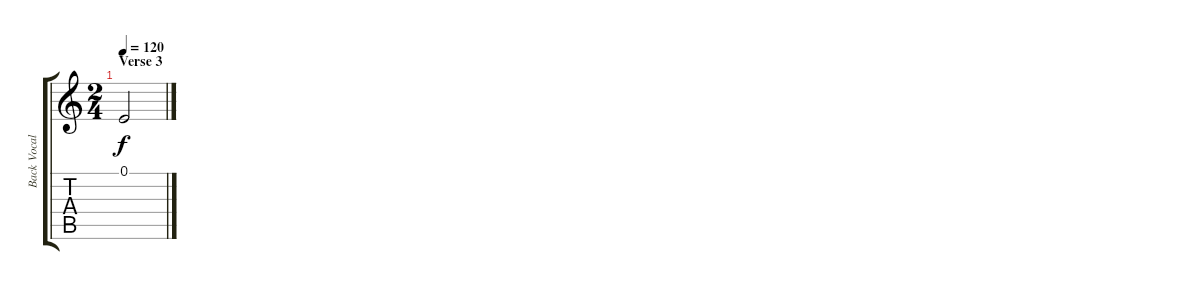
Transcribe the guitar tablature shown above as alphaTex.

\track ("Back Vocal" "Back Vocal") {instrument trumpet}
\staff {score tabs}
\tuning (E4 B3 G3 D3 A2 E2) {hide}
\ts (2 4)
\section ("" "Verse 3")
\tempo 120
\clef g2
\ks c
0.1.2{dy f}
